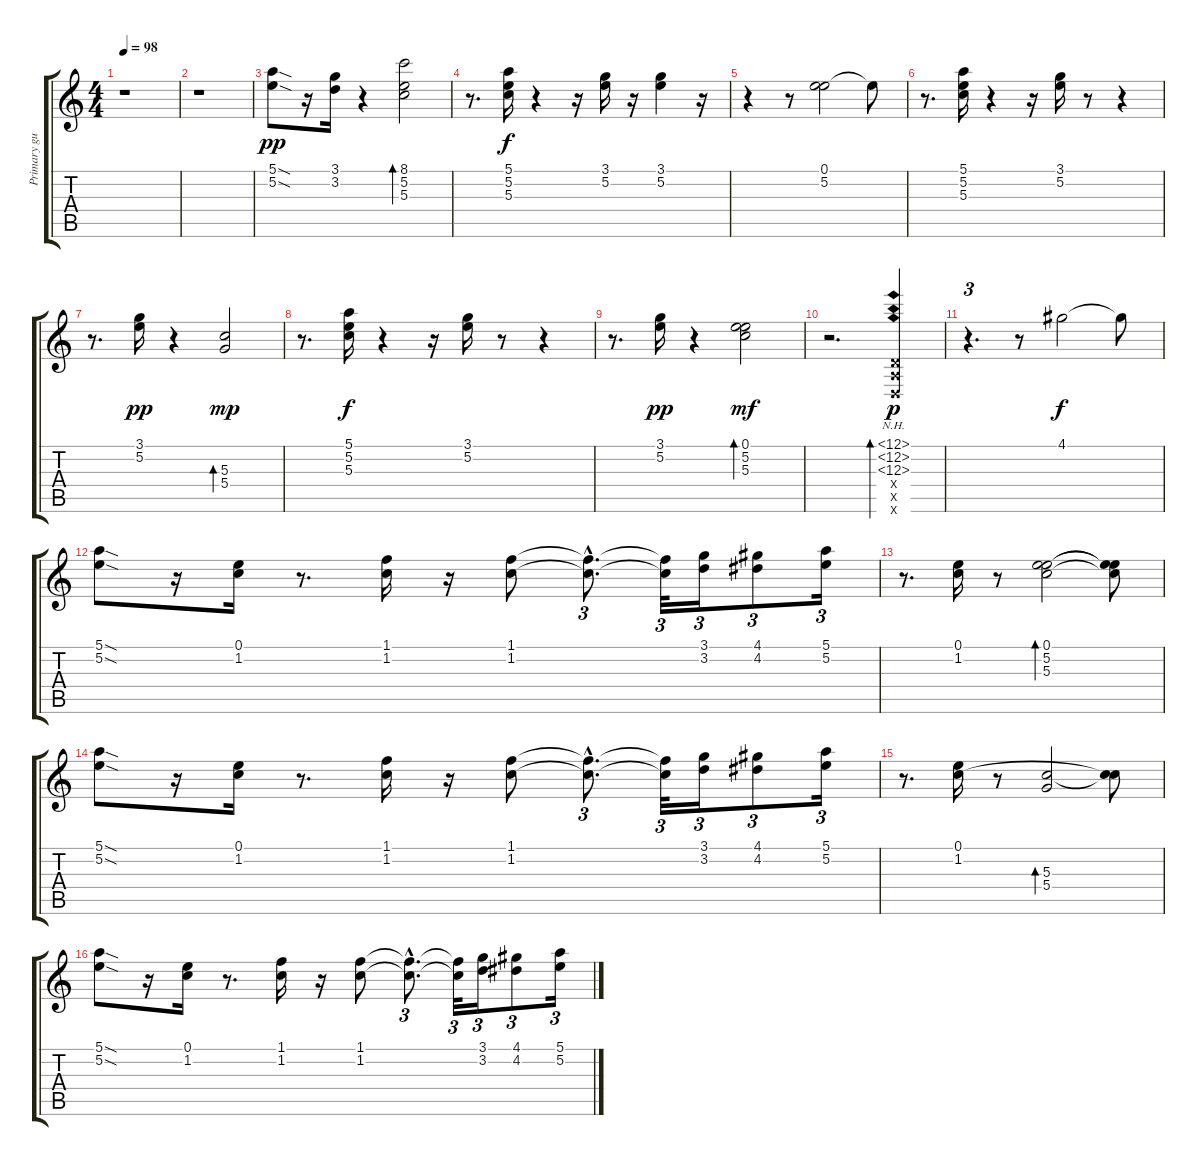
\track ("Primary guitar" "Primary gu") {instrument electricguitarjazz}
\staff {score tabs}
\tuning (E4 B3 G3 D3 A2 D2) {hide}
\ts (4 4)
\tempo 98
\clef g2
\ks c
r.1{dy pp instrument electricguitarjazz} |
r.1 |
(5.1{sod} 5.2{sod}).8 r.16 (3.1 3.2).16 r.4 (8.1 5.2 5.3).2{bd 480} |
r.8{d} (5.1 5.2 5.3).16{dy f} r.4 r.16 (3.1 5.2).16 r.16 (3.1 5.2).4 r.16 |
r.4 r.8 (0.1 5.2).2 0.1{t}.8 |
r.8{d} (5.1 5.2 5.3).16 r.4 r.16 (3.1 5.2).16 r.8 r.4 |
r.8{d} (3.1 5.2).16{dy pp} r.4 (5.3 5.4).2{bd 480 dy mp} |
r.8{d} (5.1 5.2 5.3).16{dy f} r.4 r.16 (3.1 5.2).16 r.8 r.4 |
r.8{d} (3.1 5.2).16{dy pp} r.4 (0.1 5.2 5.3).2{bd 480 dy mf} |
r.2{d} (12.1{nh} 12.2{nh} 12.3{nh} 0.4{x} 0.5{x} 0.6{x}).4{bd 120 dy p} |
r.4{d tu (3 2)} r.8 4.1.2{dy f} 4.1{t}.8 |
(5.1{sod} 5.2{sod}).8 r.16 (0.1 1.2).16 r.8{d} (1.1 1.2).16 r.16 (1.1 1.2).8 (1.1{hac t} 1.2{hac t}).8{d tu (3 2)} (1.1{t} 1.2{t}).32{tu (3 2)} (3.1 3.2).16{tu (3 2)} (4.1 4.2).8{tu (3 2)} (5.1 5.2).16{tu (3 2)} |
r.8{d} (0.1 1.2).16 r.8 (0.1 5.2 5.3).2{bd 120} (0.1{t} 5.2{t} 5.3{t}).8 |
(5.1{sod} 5.2{sod}).8 r.16 (0.1 1.2).16 r.8{d} (1.1 1.2).16 r.16 (1.1 1.2).8 (1.1{hac t} 1.2{hac t}).8{d tu (3 2)} (1.1{t} 1.2{t}).32{tu (3 2)} (3.1 3.2).16{tu (3 2)} (4.1 4.2).8{tu (3 2)} (5.1 5.2).16{tu (3 2)} |
r.8{d} (0.1 1.2).16 r.8 (5.3 5.4).2{bd 120} (1.2{t} 5.3{t}).8 |
(5.1{sod} 5.2{sod}).8 r.16 (0.1 1.2).16 r.8{d} (1.1 1.2).16 r.16 (1.1 1.2).8 (1.1{hac t} 1.2{hac t}).8{d tu (3 2)} (1.1{t} 1.2{t}).32{tu (3 2)} (3.1 3.2).16{tu (3 2)} (4.1 4.2).8{tu (3 2)} (5.1 5.2).16{tu (3 2)}
